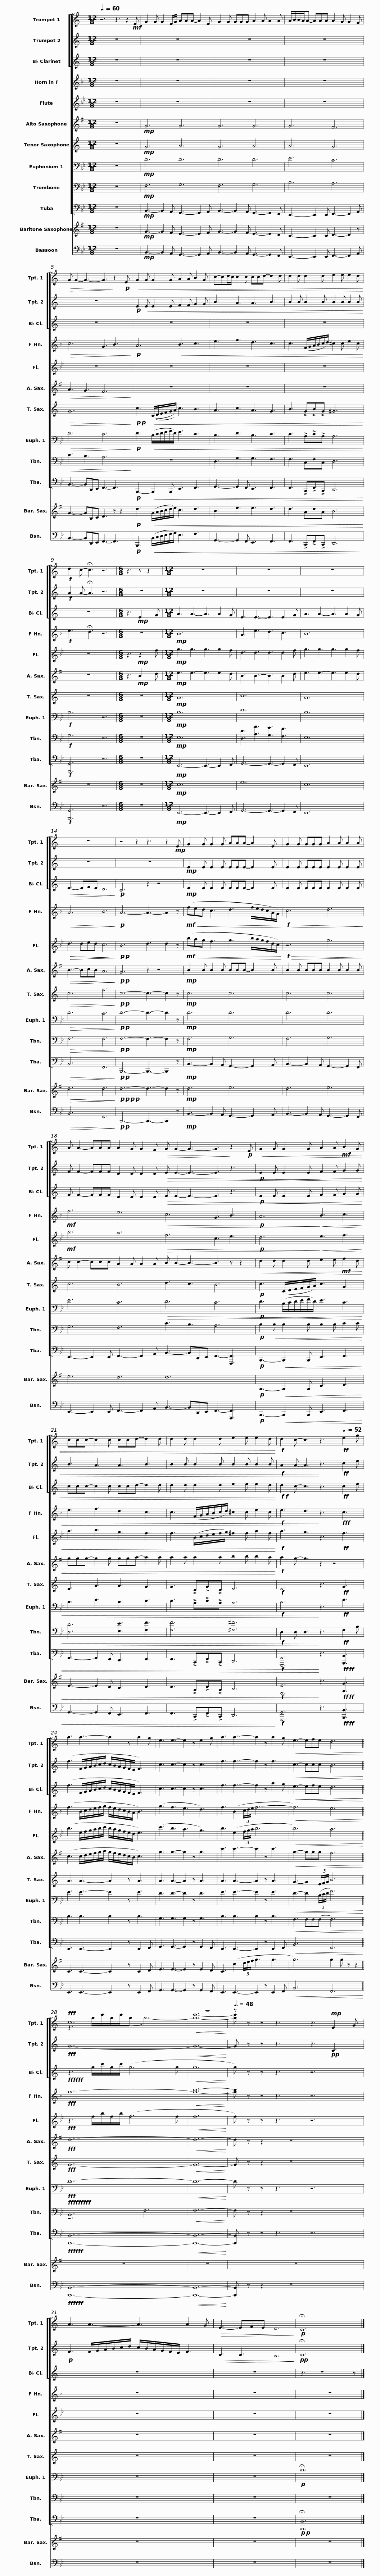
X:1
%%score [ [ ( 1 2 ) 3 4 ] 5 6 7 8 9 ( 10 11 ) 12 ] 13 14
L:1/8
Q:3/8=60
M:12/8
I:linebreak $
K:Bb
V:1 treble transpose=-2
V:2 treble transpose="-2 "
V:3 treble transpose=-2
V:4 treble transpose=-2
V:5 treble transpose=-7
V:6 treble
V:7 treble transpose=-9
V:8 treble transpose=-14
V:9 bass
V:10 bass
V:11 bass
V:12 bass
V:13 treble transpose=-21
V:14 bass
V:1
[K:C] z6 z3 z2!mf! E | G2 G G2 E/G/ AAA- A2 E | G2 G GGG A2 A A2 A | A/B/B/A/A- AAA A2 G G2 F |$!>(! G G2- G3- G3!>)! z2!p! E | %5
!<(! G2 G G2 G A2 A B2 G | c-cd/c/ c2 c ccd- d2 d | d2 d d2 d e2 e e2 d!<)! |$!f! d2 c- !fermata!c3 z6 |[M:6/8] z3 z z2 | %10
[M:12/8] z12 | z12 | z12 | z12 | z4 z2 z3 z2!mp! E |$ %15
 G2 G G2 G AAA- A2 E | G2 G GGG A2 A A2 A | A A2- AAA A2 G G2 F |!>(! G G2- G3- G3!>)! z2!p! E |$!<(! G2 G G2 G A2 A!mf! B2 G | %20
 ccc- c2 c ccd- d2 d | d2 d d2 d e2 e e2 d!<)! |!f! d2 c- c3 z3!ff![Q:3/8=52] e2 g |$ a3 a3- a2 z a2 g | e3 e3- e2 z e2 g | %25
 a3 a3- a2 z a2 g |!<(! e3- efe d6!<)! ||$!fff! c12 |!<(! z12!<)! |[Q:3/8=48] z z z z3 z3!mp! E2 G | %30
 A3 A3- A3 A2 G |!>(! E3- EFE D6!>)! |!p! !fermata!C12 |] %33
V:2
[K:C] x12 | x12 | x12 | x12 |$ x12 | %5
 x12 | x12 | x12 |$ x12 |[M:6/8] x6 | %10
[M:12/8] x12 | x12 | x12 | x12 | x12 |$ %15
 x12 | x12 | x12 | x12 |$ x12 | %20
 x12 | x12 | x12 |$ x12 | x12 | %25
 x12 | x12 ||$ z3 g/c'/g/c'/(g g6-) | [gc']12- | [gc'] x11 | %30
 x12 | x12 | x12 |] %33
V:3
[K:C] z12 | z12 | z12 | z12 |$ z12 | %5
!p! E2!<(! E E2 E F2 F G2 G | B3 A3 A3 B3 | B2 B B2 B B2 B B2 B!<)! |$!f! A2 A- !fermata!A3 z6 |[M:6/8] z6 | %10
[M:12/8] z12 | z12 | z12 | z12 | z12 |$ %15
!mp! E2 E E2 E EEE- E2 E | E2 E EEE E2 E E2 E | F F2- FFF D2 D D2 D |!>(! E E2- E3- E3 z3 |$!p! E2!<(! E E2 E!>)! F2 F G2 G | %20
 B3 A3 A3 B3 | B2 B B2 B B2 B B2 B |!f! A2 A- A3!<)! z3!ff! c2 e |$ (f3 F/G/A/B/c/d/ c/B/A/G/F/E/ F3) | c3 c3- c2 z c3 | %25
 f3 f3- f2 z f3 |!<(! c3- ccc B6!<)! ||$!fff! G12- |!<(! G12-!<)! | G z z z3 z3!pp! C3 | %30
!p! F3 F/G/A/B/c/d/ c/B/A/G/F/E/ F3 |!>(! C3 C3 B,6!>)! |!pp! !fermata!C12 |] %33
V:4
[K:C] z12 | z12 | z12 | z12 |$ z12 | %5
 z12 | z12 | z12 |$ z12 |[M:6/8] z3!mp! E2 G | %10
[M:12/8] A3 A3- A3 A2 G | E3 E3- E3 E2 G | A3 A3- A3 A2 G |!>(! E3- EFE D6!>)! |!p! C6 z2 z4 |$ %15
!mp! E2 E E2 E EEE- E2 E | E2 E EEE E2 E E2 E | F F2- FFF D2 D D2 D |!>(! E E2- E3- E3 z3 |$!p! E2!<(! E E2 E!>)! F2 F G2 G | %20
 ccc- c2 c ccd- d2 d | d2 d d2 d e2 e e2 d!<)! |!f!!f! d2 c- c3 z3!ff! c2 e |$ (f3 F/G/A/B/c/d/ c/B/A/G/F/E/ F3) | c3 c3- c2 z c3 | %25
 f3 f3- f2 z a2 g |!<(!!<(! e3- efe d6!<)!!<)! ||$!fff!!fff! z3 g/c'/g/c'/ (g6 g |!<(! g12!<)! | g) z z z3 z6 | %30
 z12 | z12 | z3 z8 z |] %33
V:5
[K:F] z12 | z12 | z12 | z12 |$!>(! c6 G3 B3!>)! | %5
!p! A6!<(! B3 c3 | e3 f3 d3 c3 | c3 (F/G/A/B/c/d/) ^c2 c e2 c!<)! |$!f! e3 !fermata!d3 z6 |[M:6/8] z6 | %10
[M:12/8]!mp! B12 | A3 e3 d3 c3 | B12 |!>(! A6 B6!>)! |!p! A6- A3- A2 z |$ %15
!mf! (f!<(!ed c3 d3 f/e/d/c/A/G/)!<)! |!f!!>(! c6 d6!>)! |!mf! f6 e6 |!>(! c6 G3 B3 |$!p! A6!>)!!<(! B3 c3 | %20
 e3 f3 d3 c3 | c3 (F/G/A/B/c/d/) ^c2 c e2 c |!f! e3 d3!<)! z3!fff! c3 |$ (f3 B/c/d/e/f/g/ f/e/d/c/B/A/ B3) | (g3 f3 e3 d3) | %25
 f3 (B2 (3c/d/e/ f6- |!<(! f6) e6!<)! ||$!fff! f12- |!<(! [fa]12-!<)! | [fa] z z z3 z6 | %30
 z12 | z12 | z12 |] %33
V:6
 z12 | z12 | z12 | z12 |$ z12 | %5
 z12 | z12 | z12 |$ z12 |[M:6/8] z3!mp! z2 f | %10
[M:12/8]!mp! g3 g3 g3 g2 f | d3 d3 d3 d2 f | g3 g3 g3 g2 f |!>(!!>(! d3 ded c6!>)!!>)! |!p!!p! B6 d3 d2 z |$ %15
!mf! (b!<(!ag f3 g3 b/a/g/f/d/c/)!<)! |!f!!>(! z6 g6!>)! |!mf! b6 a6 |!>(! f6 c3 e3 |$!p! d6!>)!!<(! e3 f3 | %20
 a3 b3 g3 f3 | f3 (B/c/d/e/f/g/) ^f2 f a2 f!<)! |!f! a3 g3 z3!ff! f3 |$ (b3 e/f/g/a/b/c'/ b/a/g/f/e/d/ e3) | (c'3 b3 a3 g3) | %25
 b3 (e2 (3f/g/a/ b6 |!<(! b6) a6!<)! ||$!fff! z3 f/b/f/b/ (f6 f |!<(! f12!<)! | f) z z z3 z6 | %30
 z12 | z12 | z12 |] %33
V:7
[K:G] z12 |!mp! G6 G6 | G6 G6 | G6 F6 |$!>(! A3 G3 F6!>)! | %5
 z12 | z12 | z12 |$ z12 |[M:6/8] z3!mp! B2 d | %10
[M:12/8]!mp! e3 e3- e3 e2 d | B3 B3- B3 B2 d | e3 e3- e3 e2 d |!>(!!>(! B3- BcB A6!>)!!>)! |!p!!p! G6 z2 z4 |$ %15
!mp! B2 B B2 B BBB- B2 B | B2 B BBB B2 B B2 B | c c2- ccc A2 A A2 A | B B2- B3- B3 z z2 |$!<(! d2 d d2 d e2 e!mf! f2 d | %20
 ggg- g2 g gga- a2 a | a2 a a2 a b2 b b2 a!<)! |!f! a2 g- g3 z2 z4 |$ (c3 c/d/e/f/g/a/ g/f/e/d/c/B/ c3) | g3 g3- g2 z g3 | %25
 c'3 c'3- c'2 z c'3 |!<(! g3- ggg f6!<)! ||$!fff! d12- |!<(! d12-!<)! | d z z2 z8 | %30
 z12 | z12 | z12 |] %33
V:8
[K:C] z12 |!mp! G6 A6 | G6 A6 | A6 G6 |$!>(! G12!>)! | %5
!p!!p! c3!<(! ((C/D/E/F/G/A/)) c3 B3 | A3 c3 A3 G3 | B3 !>!G!>!B!>!G ^G6!<)! |$ z12 |[M:6/8] z6 | %10
[M:12/8]!mp! A12 | c12 | A12 |!>(! c6 f6!>)! |!p!!p! c6- c3- c2 z |$ %15
!mp! c6 c6 | c6 c6 | c6 B6 | d3 c3 B6 |$!p! c3 (C/D/E/F/G/A/) c3 G3 | %20
 E3 A3 A3 G3 | G3 !>!D!>!G!>!D E6 |!f! E6 z3!ff! G3 |$ A3 A3- A2 z A3 | A3 A3- A2 z A3 | %25
 A3 A3- A2 z A3 | G3- G2 (3E/F/G/ B6 ||$!fff! G12- |!<(! G12-!<)! | G z z2 z8 | %30
 z12 | z12 | z12 |] %33
V:9
 z12 |!mp! D6 D6 | D6 D6 | E6 C6 |$!>(! D6 C6!>)! | %5
!p! D3!<(! (B,/C/D/E/F/D/) E3 C3 | B,3 D3 B,3 C3 | C3 !>!A,!>!C!>!A, A,6!<)! |$!f! B,6 z6 |[M:6/8] z6 | %10
[M:12/8]!mp! B,12 | D12 | B,12 |!>(! D6 C6!>)! |!p!!p! D6- D3- D2 z |$ %15
!mp! D6 D6 | D6 D6 | E6 C6 |!>(! D6 C6 |$!p! D3!<(! (B,/C/D/E/F/D/)!>)! E3 C3 | %20
 B,3 D3 B,3 C3 | C3 !>!A,!>!C!>!A, A,6 |!f! B,6!<)! z3!ff! D3 |$ E3 E3- E2 z E3 | D3 D3- D2 z D3 | %25
 E3 E3- E2 z E3 |!<(! D3- D2 (3(B,/C/D/ F6)!<)! ||$!fff! D12- |!<(! D12-!<)! | D z z z3 z6 | %30
 z12 | z12 |!p! !fermata!D12 |] %33
V:10
 z12 |!mp! F,6 G,6 | F,6 G,6 | B,6 A,6 |$!>(! C3 B,3 A,6!>)! | %5
 z12 | D,3 G,3 G,3 F,3 | F,3 C,F,C, D,6 |$!f! G,6 z6 |[M:6/8] z6 | %10
[M:12/8]!mp! E,12 | [D,D]3 [A,A]3 [G,G]3 [F,F]3 | E,12 |!>(! F,6 F,6!>)! |!p!!p! F,6- F,3- F,2 z |$ %15
!mp! F,6 G,6 | F,6 G,6 | G,6 F,6 | C3 B,3 A,6 |$!p! B,2!<(! B, B,2 B, B,2 B, C2 C | %20
 [D,D]6 [E,E]3 [F,F]3 | [F,F]6 [^F,^F]6 |!f! D,2 D, D,3!<)! z3!ff! F,2 B, |$ B,3 B,3 B,2 z B,3 | G,3 G,3 G,2 z G,3 | %25
 B,3 B,3 B,2 z B,3 |!<(! F,3 F,F,(F, F,6)!<)! ||$!fff!!fff!!fff! B,,12 |!<(! F,12-!<)! | F, z z2 z8 | %30
 z12 | z12 | z12 |] %33
V:11
 x12 | x12 | x12 | x12 |$ x12 | %5
 x12 | x12 | x12 |$ x12 |[M:6/8] x6 | %10
[M:12/8] x12 | x12 | x12 | x12 | x12 |$ %15
 x12 | x12 | x12 | x12 |$ x12 | %20
 x12 | x12 | x12 |$ x12 | x12 | %25
 x12 | x12 ||$ z6 F,6 | x12 | x12 | %30
 x12 | x12 | x12 |] %33
V:12
 z12 |!mp! B,,3- B,,2 A,, G,,3- G,,2 A,, | B,,3- B,,2 A,, G,,3- G,,2 F,, | E,,3- E,,2 E,, F,,3- F,,2 A,, |$ B,,3- B,,D,,E,, F,,3- F,,3 | %5
!p! B,,,3-!<(! B,,,2 B,,, E,,3 F,,3 | G,,3- G,,2 F,, E,,3 F,,3 | F,,3 !>!C,,!>!F,,!>!C,, D,,6!<)! |$!f! [G,,,G,,]6 z6 |[M:6/8] z6 | %10
[M:12/8]!mp! E,,6- E,,3- E,,2 F,, | G,,6- G,,3- G,,2 F,, | E,,12 |!>(! B,,6 F,,6!>)! |!p!!p! B,,,6- B,,,3- B,,,2 z |$ %15
!mp! B,,3- B,,2 A,, G,,3- G,,2 A,, | B,,3- B,,2 A,, G,,3- G,,2 F,, | E,,3- E,,2 E,, F,,3- F,,2 A,, | B,,3- B,,D,,E,, F,,3- [F,,,F,,]3 |$!p! B,,,3-!<(! B,,,2 B,,, E,,3 F,,3 | %20
 G,,3- G,,2 F,, E,,3 F,,3 | F,,3 !>!C,,!>!F,,!>!C,, D,,6 |!f! [G,,,G,,]6!<)! z3!ff!!ff! [B,,,B,,]3 |$ E,,3 E,,3- E,,2 z E,,2 F,, | G,,3 G,,3- G,,2 z G,,2 F,, | %25
 E,,3 E,,3- E,,2 z E,,2 F,, |!<(! B,,6 F,,6!<)! ||$!fff!!fff! [B,,,B,,]12- |!<(! [B,,,B,,]12-!<)! | [B,,,B,,] z z z3 z6 | %30
 z12 | z12 |!p!!p! !fermata![B,,,B,,]12 |] %33
V:13
[K:G] z12 |!mp! G3- G2 F E3- E2 F | G3- G2 F E3- E2 D | C3- C2 C D3- D2 z |$ G3- GB,C D3 z z2 | %5
!p! d3!<(! (G/A/B/c/d/e/) c3 d3 | B3 e3 e3 d3 | d3 AdA B6!<)! |$ z12 |[M:6/8] z6 | %10
[M:12/8]!mp! c12 | e12 | c12 |!>(!!>(! d6 d6!>)!!>)! |!p!!p!!p!!p! d6- d3- d2 z |$ %15
!mp! d6 e6 | d6 e6 | e6 d6 | d12 |$!p! G,3-!<(! G,2 G, C3 D3 | %20
 E3- E2 D C3 D3 | D3 !>!A,!>!D!>!A, B,6 |!f! [E,E]6!<)! z3!ff!!ff! [G,G]3 |$ C3 C3- C2 z C2 D | E3 E3- E2 z E2 D | %25
 C3 (c2 (3d/e/f/ g3 g3 | g6) g2 g z z2 ||$ z12 | z12 | z12 | %30
 z12 | z12 | z12 |] %33
V:14
 z12 |!mp! B,,3- B,,2 A,, G,,3- G,,2 A,, | B,,3- B,,2 A,, G,,3- G,,2 F,, | E,,3- E,,2 E,, F,,3- F,,2 A,, |$ B,,3- B,,D,,E,, F,,3- F,,3 | %5
!p! B,,,3!<(! (B,,/C,/D,/E,/F,/G,/) E,3 F,3 | G,,3- G,,2 F,, E,,3 F,,3 | F,,3 !>!C,,!>!F,,!>!C,, D,,6!<)! |$!f! [G,,,G,,]6 z6 |[M:6/8] z6 | %10
[M:12/8]!mp! E,,6- E,,3- E,,2 F,, | G,,6- G,,3- G,,2 F,, | E,,12 |!>(! B,,6 F,,6!>)! |!p!!p! B,,,6- B,,,3- B,,,2 z |$ %15
!mp! B,,3- B,,2 A,, G,,3- G,,2 A,, | B,,3- B,,2 A,, G,,3- G,,2 F,, | E,,3- E,,2 E,, F,,3- F,,2 A,, | B,,3- B,,D,,E,, F,,3- [F,,,F,,]3 |$!p! B,,,3-!<(! B,,,2 B,,, E,,3 F,,3 | %20
 G,,3- G,,2 F,, E,,3 F,,3 | F,,3 !>!C,,!>!F,,!>!C,, D,,6!<)! |!f! [G,,,G,,]6 z3!ff!!ff! [B,,,B,,]3 |$ E,,3 E,,3- E,,2 z E,,2 F,, | G,,3 G,,3- G,,2 z G,,2 F,, | %25
 E,,3 E,,3- E,,2 z E,,2 F,, |!<(! B,,6 F,,6!<)! ||$!fff!!fff! [B,,,B,,]12- |!<(! [B,,,B,,]12-!<)! | [B,,,B,,] z z2 z8 | %30
 z12 | z12 | z12 |] %33
